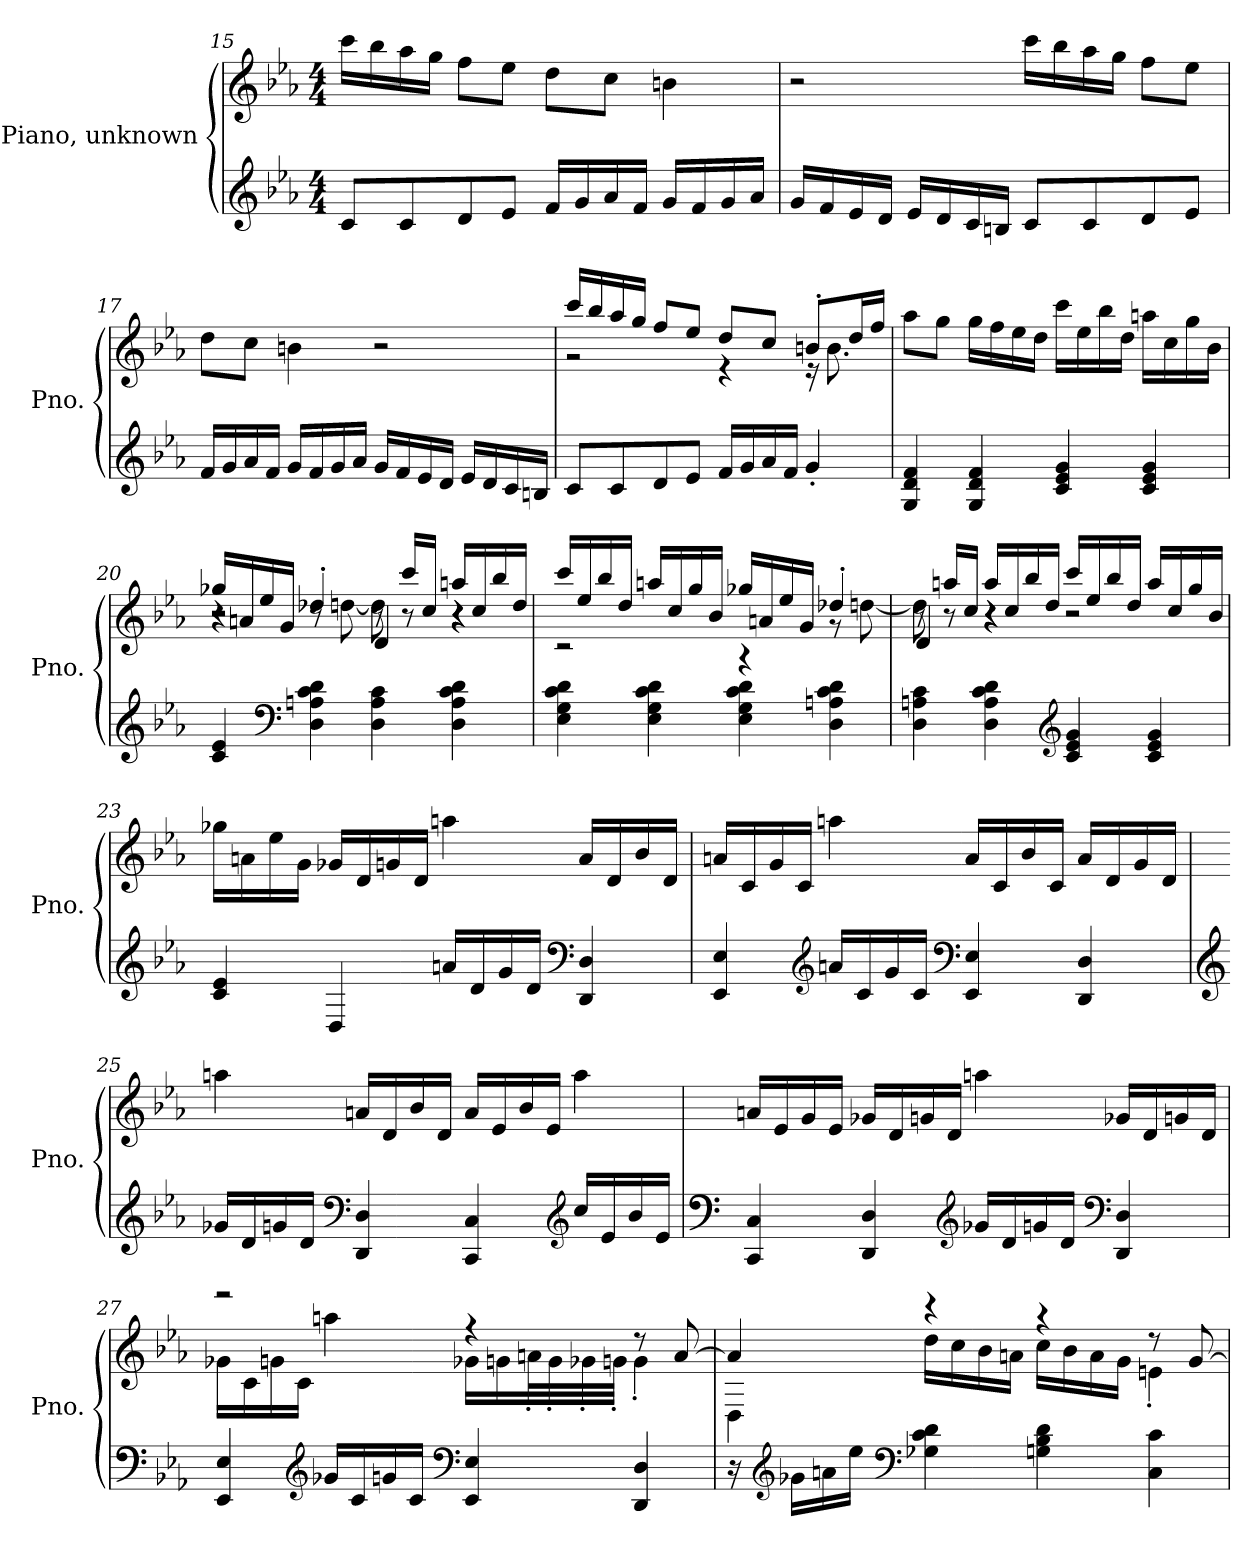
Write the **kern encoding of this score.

**kern	**kern
*part1	*part1
*staff2	*staff1
*I"Piano, unknown	*
*I'Pno.	*
*clefG2	*clefG2
*k[b-e-a-]	*k[b-e-a-]
*M4/4	*M4/4
=15	=15
8c/L	16ccc\LL
.	16bb-\
8c/	16aa-\
.	16gg\JJ
8d/	8ff\L
8e-/J	8ee-\J
16f/LL	8dd\L
16g/	.
16a-/	8cc\J
16f/JJ	.
16g/LL	4bn\
16f/	.
16g/	.
16a-/JJ	.
!!LO:PB:g=z
=16	=16
16g/LL	2r
16f/	.
16e-/	.
16d/JJ	.
16e-/LL	.
16d/	.
16c/	.
16Bn/JJ	.
8c/L	16ccc\LL
.	16bb-\
8c/	16aa-\
.	16gg\JJ
8d/	8ff\L
8e-/J	8ee-\J
=17	=17
16f/LL	8dd\L
16g/	.
16a-/	8cc\J
16f/JJ	.
16g/LL	4bn\
16f/	.
16g/	.
16a-/JJ	.
16g/LL	2r
16f/	.
16e-/	.
16d/JJ	.
16e-/LL	.
16d/	.
16c/	.
16Bn/JJ	.
!!LO:LB:g=z
=18	=18
*	*^
8c/L	16ccc/LL	2r
.	16bb-/	.
8c/	16aa-/	.
.	16gg/JJ	.
8d/	8ff/L	.
8e-/J	8ee-/J	.
16f/LL	8dd/L	4r
16g/	.	.
16a-/	8cc/J	.
16f/JJ	.	.
4g'/	8bn'/L	16r
.	.	8.b\
.	16dd/L	.
.	16ff/JJ	.
*	*v	*v
=19	=19
4G/ 4d/ 4f/	8aa-\L
.	8gg\J
4G/ 4d/ 4f/	16gg\LL
.	16ff\
.	16ee-\
.	16dd\JJ
4c/ 4e-/ 4g/	16ccc\LL
.	16ee-\
.	16bb-\
.	16dd\JJ
4c/ 4e-/ 4g/	16aan\LL
.	16cc\
.	16gg\
.	16b-\JJ
!!LO:LB:g=z
=20	=20
*	*^
*	*	*^
4c/ 4e-/	16gg-X/LL	4r	2r
.	16an/	.	.
.	16ee-/	.	.
.	16g/JJ	.	.
*clefF4	*	*	*
4D\ 4An\ 4c\ 4d\	4dd-X'/	8r	.
.	.	[8ddn\	.
4D\ 4A\ 4c\	8r	8dd\]	4d/
.	16ccc/LL	8r	.
.	16cc/JJ	.	.
4D\ 4A\ 4c\ 4d\	16aan/LL	4r	4r
.	16cc/	.	.
.	16bb-/	.	.
.	16dd/JJ	.	.
*	*	*v	*v
=21	=21	=21
4E-\ 4G\ 4c\ 4d\	16ccc/LL	2r
.	16ee-/	.
.	16bb-/	.
.	16dd/JJ	.
4E-\ 4G\ 4c\ 4d\	16aan/LL	.
.	16cc/	.
.	16gg/	.
.	16b-/JJ	.
4E-\ 4G\ 4c\ 4d\	16gg-X/LL	4r
.	16an/	.
.	16ee-/	.
.	16g/JJ	.
4D\ 4An\ 4c\ 4d\	4dd-X'/	8r
.	.	[8ddn\
!!LO:LB:g=z
=22	=22	=22
*	*	*^
4D\ 4An\ 4c\	8r	8dd\]	4d/
.	16aan/LL	8r	.
.	16cc/JJ	.	.
4D\ 4A\ 4c\ 4d\	16aa/LL	4r	4r
.	16cc/	.	.
.	16bb-/	.	.
.	16dd/JJ	.	.
*clefG2	*	*	*
4c/ 4e-/ 4g/	16ccc/LL	2r	2r
.	16ee-/	.	.
.	16bb-/	.	.
.	16dd/JJ	.	.
4c/ 4e-/ 4g/	16aa/LL	.	.
.	16cc/	.	.
.	16gg/	.	.
.	16b-/JJ	.	.
*	*v	*v	*v
=23	=23
4c/ 4e-/	16gg-X\LL
.	16an\
.	16ee-\
.	16g\JJ
4D/	16g-X/LL
.	16d/
.	16gn/
.	16d/JJ
16an/LL	4aan\
16d/	.
16g/	.
16d/JJ	.
*clefF4	*
4DD/ 4D/	16a/LL
.	16d/
.	16b-/
.	16d/JJ
!!LO:LB:g=z
=24	=24
4EE-/ 4E-/	16an/LL
.	16c/
.	16g/
.	16c/JJ
*clefG2	*
16an/LL	4aan\
16c/	.
16g/	.
16c/JJ	.
*clefF4	*
4EE-/ 4E-/	16a/LL
.	16c/
.	16b-/
.	16c/JJ
4DD/ 4D/	16a/LL
.	16d/
.	16g/
.	16d/JJ
=25	=25
*clefG2	*
16g-X/LL	4aan\
16d/	.
16gn/	.
16d/JJ	.
*clefF4	*
4DD/ 4D/	16an/LL
.	16d/
.	16b-/
.	16d/JJ
4CC/ 4C/	16a/LL
.	16e-/
.	16b-/
.	16e-/JJ
*clefG2	*
16cc/LL	4aa\
16e-/	.
16b-/	.
16e-/JJ	.
!!LO:LB:g=z
=26	=26
*clefF4	*
4CC/ 4C/	16an/LL
.	16e-/
.	16g/
.	16e-/JJ
4DD/ 4D/	16g-X/LL
.	16d/
.	16gn/
.	16d/JJ
*clefG2	*
16g-X/LL	4aan\
16d/	.
16gn/	.
16d/JJ	.
*clefF4	*
4DD/ 4D/	16g-X/LL
.	16d/
.	16gn/
.	16d/JJ
!!LO:PB:g=z
=27	=27
*	*^
4EE-/ 4E-/	2r	16g-X\LL
.	.	16c\
.	.	16gn\
.	.	16c\JJ
*clefG2	*	*
16g-X/LL	.	4aan\
16c/	.	.
16gn/	.	.
16c/JJ	.	.
*clefF4	*	*
4EE-/ 4E-/	4r	16g-X\LL
.	.	16gn\
.	.	32an'\L
.	.	32g'\
.	.	32g-X'\
.	.	32gn'\JJJ
4DD/ 4D/	8r	4g'\
.	[8a/	.
!!LO:LB:g=z	!!
=28	=28	=28
16r	4a/]	4D\
*clefG2	*	*
16g-X\LL	.	.
16an\	.	.
16ee-\JJ	.	.
*clefF4	*	*
4G-X\ 4c\ 4d\	4r	16dd\LL
.	.	16cc\
.	.	16b-\
.	.	16an\JJ
4Gn\ 4B-\ 4d\	4r	16cc\LL
.	.	16b-\
.	.	16a\
.	.	16g\JJ
4C\ 4c\	8r	4en'\
.	[8g/	.
*	*v	*v
=	=
*-	*-
